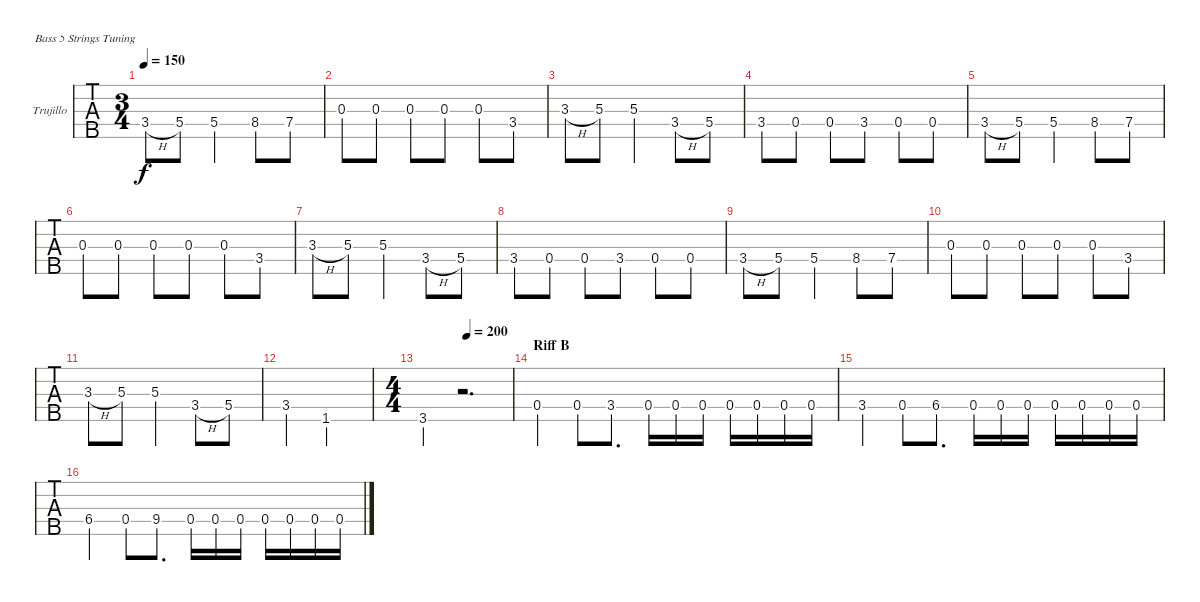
\bracketExtendMode groupsimilarinstruments
\firstSystemTrackNameOrientation horizontal
\otherSystemsTrackNameOrientation horizontal
\track ("Bass" "Trujillo") {instrument electricbassfinger}
\staff {tabs}
\tuning (G2 D2 A1 E1 B0)
\ts (3 4)
\tempo 150
\clef f4
\ks c
3.4{h}.8{dy f} 5.4.8 5.4.4 8.4.8 7.4.8 |
0.3.8 0.3.8 0.3.8 0.3.8 0.3.8 3.4.8 |
3.3{h}.8 5.3.8 5.3.4 3.4{h}.8 5.4.8 |
3.4.8 0.4.8 0.4.8 3.4.8 0.4.8 0.4.8 |
3.4{h}.8 5.4.8 5.4.4 8.4.8 7.4.8 |
0.3.8 0.3.8 0.3.8 0.3.8 0.3.8 3.4.8 |
3.3{h}.8 5.3.8 5.3.4 3.4{h}.8 5.4.8 |
3.4.8 0.4.8 0.4.8 3.4.8 0.4.8 0.4.8 |
3.4{h}.8 5.4.8 5.4.4 8.4.8 7.4.8 |
0.3.8 0.3.8 0.3.8 0.3.8 0.3.8 3.4.8 |
3.3{h}.8 5.3.8 5.3.4 3.4{h}.8 5.4.8 |
3.4{st}.4 1.5.2 |
\ts (4 4)
\tempo (200 0.5)
3.5{st}.4 r.2{d} |
\beaming (8 2 2 2 2)
\section ("" "Riff B")
0.4.4 0.4.8 3.4.8{d} 0.4.16 0.4.16 0.4.16 0.4.16 0.4.16 0.4.16 0.4.16 |
3.4.4 0.4.8 6.4.8{d} 0.4.16 0.4.16 0.4.16 0.4.16 0.4.16 0.4.16 0.4.16 |
6.4.4 0.4.8 9.4.8{d} 0.4.16 0.4.16 0.4.16 0.4.16 0.4.16 0.4.16 0.4.16
